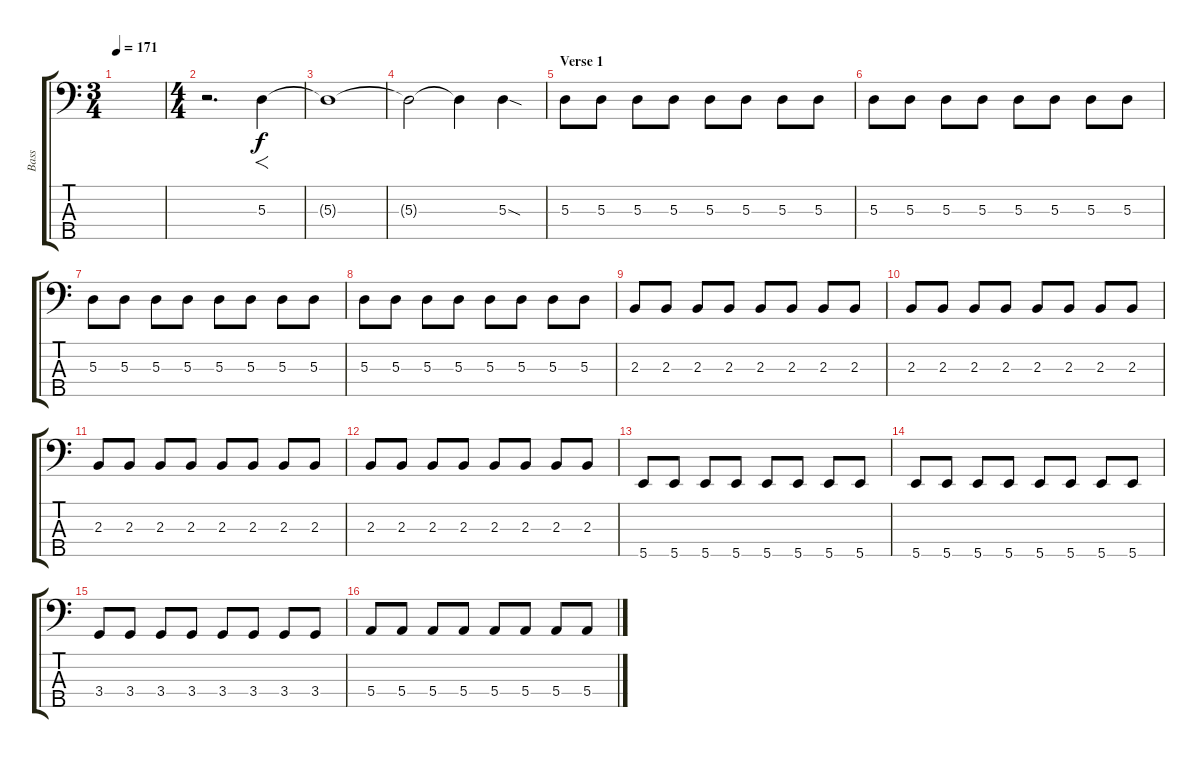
\track ("Bass" "Bass") {instrument electricbassfinger}
\staff {score tabs}
\tuning (G2 D2 A1 E1 B0) {hide}
\ts (3 4)
\tempo 171
\clef f4
\ks c
|
\ts (4 4)
r.2{d} 5.3.4{f} |
5.3{t}.1 |
5.3{t}.2 5.3{t}.4 5.3{sod}.4 |
\section ("" "Verse 1")
5.3.8 5.3.8 5.3.8 5.3.8 5.3.8 5.3.8 5.3.8 5.3.8 |
5.3.8 5.3.8 5.3.8 5.3.8 5.3.8 5.3.8 5.3.8 5.3.8 |
5.3.8 5.3.8 5.3.8 5.3.8 5.3.8 5.3.8 5.3.8 5.3.8 |
5.3.8 5.3.8 5.3.8 5.3.8 5.3.8 5.3.8 5.3.8 5.3.8 |
2.3.8 2.3.8 2.3.8 2.3.8 2.3.8 2.3.8 2.3.8 2.3.8 |
2.3.8 2.3.8 2.3.8 2.3.8 2.3.8 2.3.8 2.3.8 2.3.8 |
2.3.8 2.3.8 2.3.8 2.3.8 2.3.8 2.3.8 2.3.8 2.3.8 |
2.3.8 2.3.8 2.3.8 2.3.8 2.3.8 2.3.8 2.3.8 2.3.8 |
5.5.8 5.5.8 5.5.8 5.5.8 5.5.8 5.5.8 5.5.8 5.5.8 |
5.5.8 5.5.8 5.5.8 5.5.8 5.5.8 5.5.8 5.5.8 5.5.8 |
3.4.8 3.4.8 3.4.8 3.4.8 3.4.8 3.4.8 3.4.8 3.4.8 |
5.4.8 5.4.8 5.4.8 5.4.8 5.4.8 5.4.8 5.4.8 5.4.8
